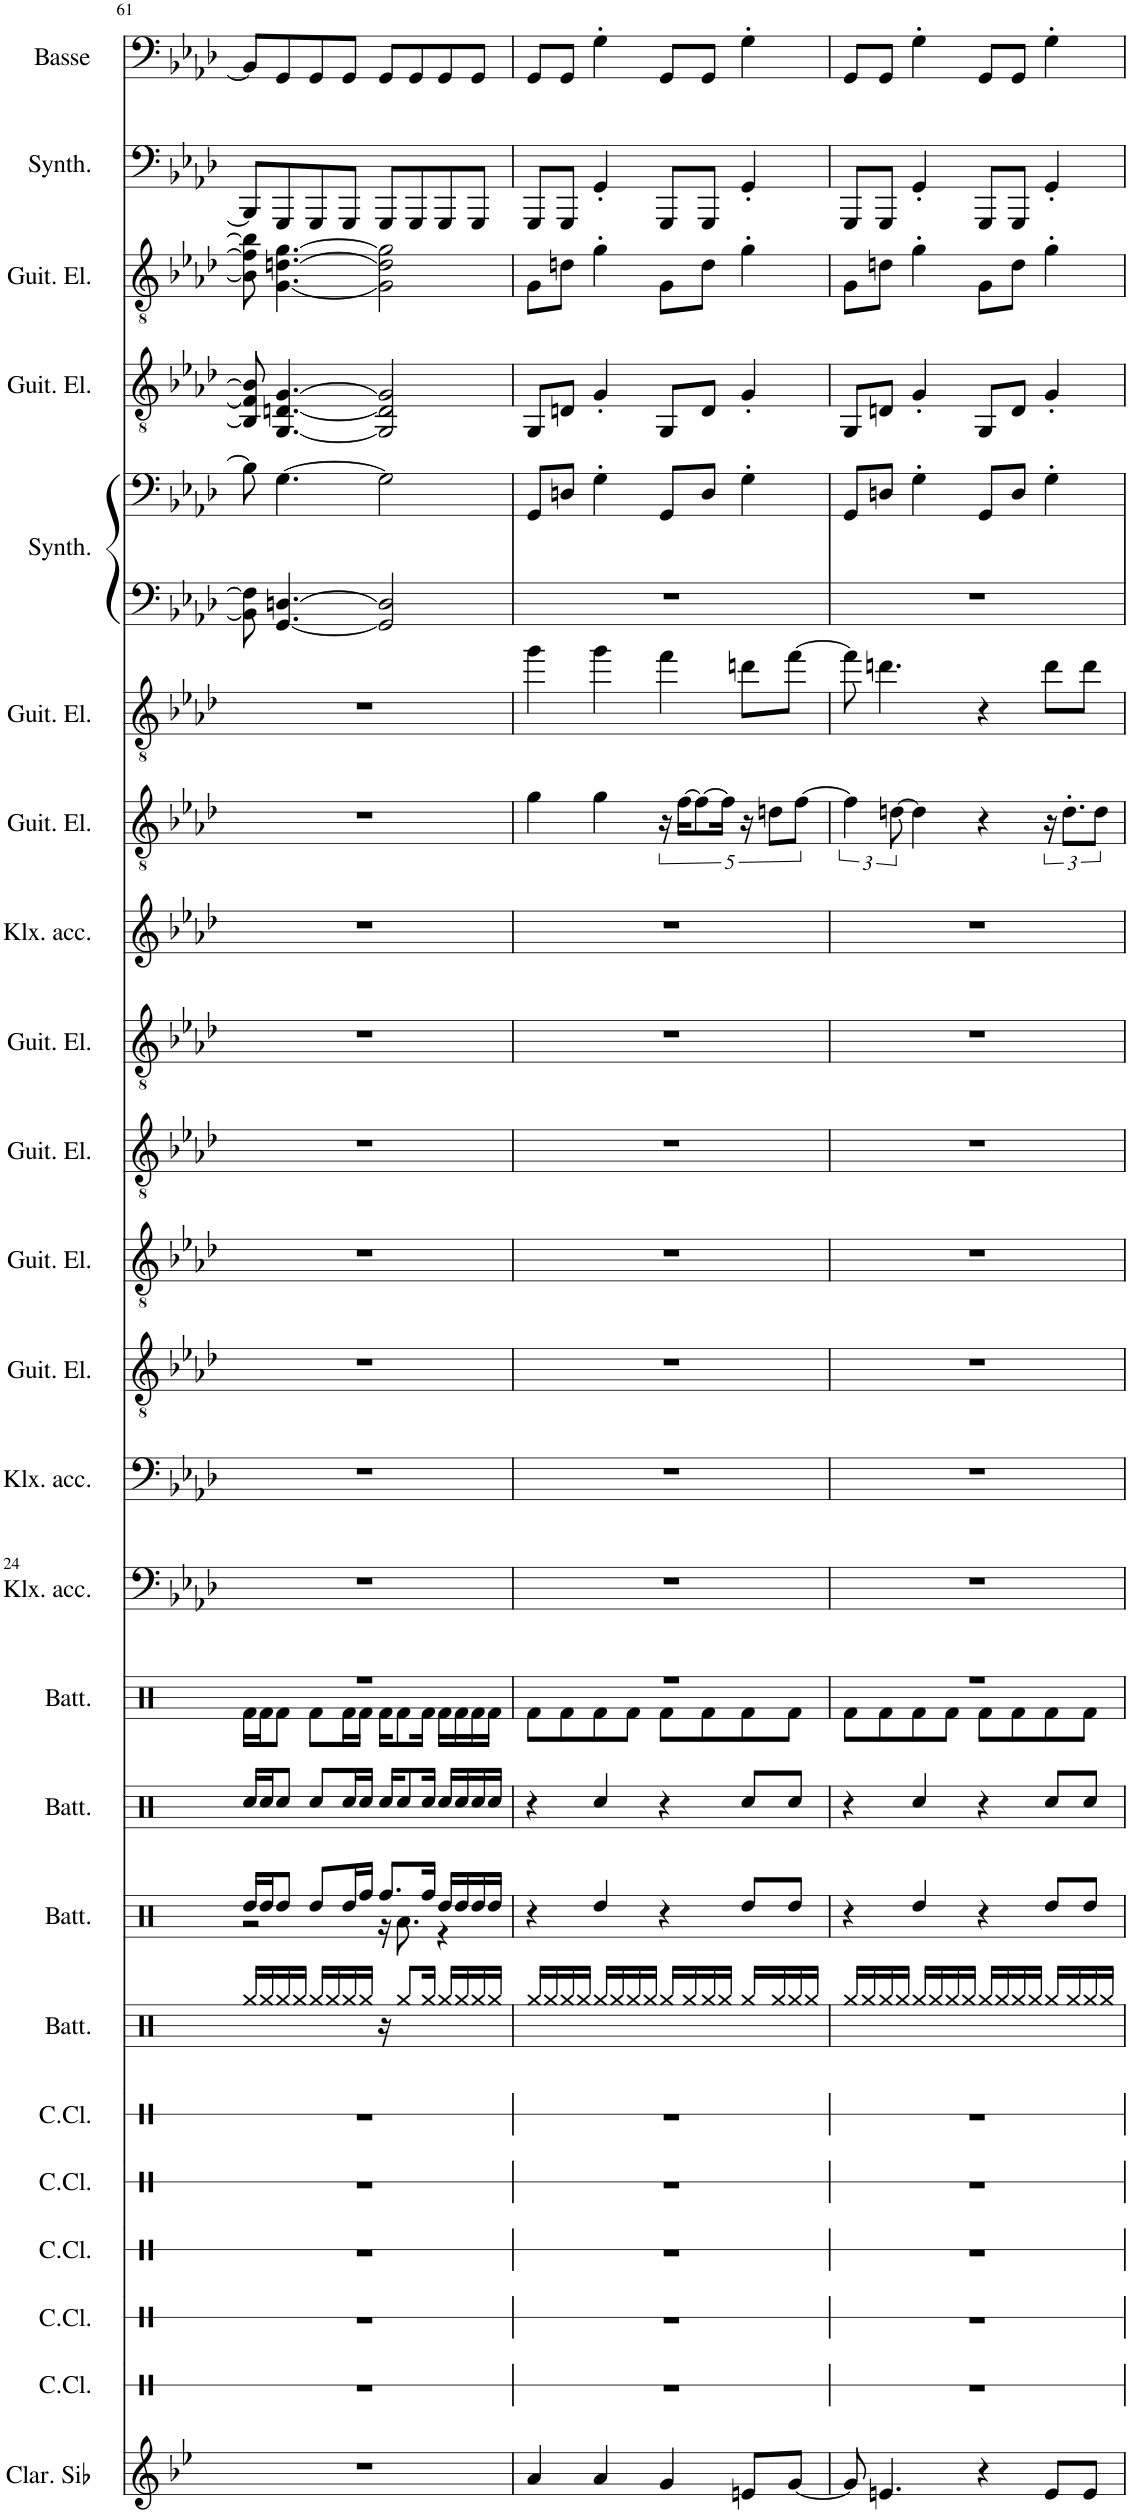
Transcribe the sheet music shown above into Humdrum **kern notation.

**kern	**kern	**kern	**kern	**kern	**kern	**kern	**kern	**kern	**kern	**kern	**kern	**kern	**kern	**kern	**kern	**kern	**kern	**kern	**kern	**kern	**kern	**kern	**kern	**kern
*part24	*part23	*part22	*part21	*part20	*part19	*part18	*part17	*part16	*part15	*part14	*part13	*part12	*part11	*part10	*part9	*part8	*part7	*part6	*part5	*part5	*part4	*part3	*part2	*part1
*staff25	*staff24	*staff23	*staff22	*staff21	*staff20	*staff19	*staff18	*staff17	*staff16	*staff15	*staff14	*staff13	*staff12	*staff11	*staff10	*staff9	*staff8	*staff7	*staff6	*staff5	*staff4	*staff3	*staff2	*staff1
*I"Clarinette en Sib	*I"Caisse claire	*I"Caisse claire	*I"Caisse claire	*I"Caisse claire	*I"Caisse claire	*I"Batterie	*I"Batterie	*I"Batterie	*I"Batterie	*I"Klaxon accordés.	*I"Klaxon accordés.	*I"Guitare électrique	*I"Guitare électrique	*I"Guitare électrique	*I"Guitare électrique	*I"Klaxon accordés.	*I"Guitare électrique	*I"Guitare électrique	*I"Synthétiseur de triangles	*	*I"Guitare électrique	*I"Guitare électrique	*I"Synthétiseur d'effets	*I"Basse acoustique
*I'Clar. Sib	*I'C.Cl.	*I'C.Cl.	*I'C.Cl.	*I'C.Cl.	*I'C.Cl.	*I'Batt.	*I'Batt.	*I'Batt.	*I'Batt.	*I'Klx. acc.	*I'Klx. acc.	*I'Guit. El.	*I'Guit. El.	*I'Guit. El.	*I'Guit. El.	*I'Klx. acc.	*I'Guit. El.	*I'Guit. El.	*I'Synth.	*	*I'Guit. El.	*I'Guit. El.	*I'Synth.	*I'Basse
!!LO:PB:g=z
*clefG2	*clefX	*clefX	*clefX	*clefX	*clefX	*clefX	*clefX	*clefX	*clefX	*clefF4	*clefF4	*clefGv2	*clefGv2	*clefGv2	*clefGv2	*clefG2	*clefGv2	*clefGv2	*clefF4	*clefF4	*clefGv2	*clefGv2	*clefF4	*clefF4
*Trd1c2	*	*	*	*	*	*	*	*	*	*	*	*	*	*	*	*	*	*	*	*	*	*	*	*Trd7c12
*k[b-e-]	*k[b-e-a-d-]	*k[b-e-a-d-]	*k[b-e-a-d-]	*k[b-e-a-d-]	*k[b-e-a-d-]	*k[]	*k[]	*k[]	*k[]	*k[b-e-a-d-]	*k[b-e-a-d-]	*k[b-e-a-d-]	*k[b-e-a-d-]	*k[b-e-a-d-]	*k[b-e-a-d-]	*k[b-e-a-d-]	*k[b-e-a-d-]	*k[b-e-a-d-]	*k[b-e-a-d-]	*k[b-e-a-d-]	*k[b-e-a-d-]	*k[b-e-a-d-]	*k[b-e-a-d-]	*k[b-e-a-d-]
*M4/4	*M4/4	*M4/4	*M4/4	*M4/4	*M4/4	*M4/4	*M4/4	*M4/4	*M4/4	*M4/4	*M4/4	*M4/4	*M4/4	*M4/4	*M4/4	*M4/4	*M4/4	*M4/4	*M4/4	*M4/4	*M4/4	*M4/4	*M4/4	*M4/4
=61	=61	=61	=61	=61	=61	=61	=61	=61	=61	=61	=61	=61	=61	=61	=61	=61	=61	=61	=61	=61	=61	=61	=61	=61
*	*	*	*	*	*	*	*^	*	*^	*	*	*	*	*	*	*	*	*	*	*	*	*	*	*
1r	1r	1r	1r	1r	1r	16Rgg/LL	16Rdd/LL	2r	16Rcc/LL	1r	16Rf\LL	1r	1r	1r	1r	1r	1r	1r	1r	1r	8BB-\] 8F\]	8B-\]	8BB-/] 8F/] 8B-/]	8B-\] 8f\] 8b-\]	8BBB-/L]	8BB-/L]
.	.	.	.	.	.	16Rgg/	16Rdd/J	.	16Rcc/J	.	16Rf\J	.	.	.	.	.	.	.	.	.	.	.	.	.	.	.
.	.	.	.	.	.	16Rgg/	8Rdd/J	.	8Rcc/J	.	8Rf\J	.	.	.	.	.	.	.	.	.	[4.GG/ [4.Dn/	[4.G\	[4.GG/ [4.Dn/ [4.G/	[4.G\ [4.dn\ [4.g\	8GGG/	8GG/
.	.	.	.	.	.	16Rgg/JJ	.	.	.	.	.	.	.	.	.	.	.	.	.	.	.	.	.	.	.	.
.	.	.	.	.	.	16Rgg/LL	8Rdd/L	.	8Rcc/L	.	8Rf\L	.	.	.	.	.	.	.	.	.	.	.	.	.	8GGG/	8GG/
.	.	.	.	.	.	16Rgg/	.	.	.	.	.	.	.	.	.	.	.	.	.	.	.	.	.	.	.	.
.	.	.	.	.	.	16Rgg/	16Rdd/L	.	16Rcc/L	.	16Rf\L	.	.	.	.	.	.	.	.	.	.	.	.	.	8GGG/J	8GG/J
.	.	.	.	.	.	16Rgg/JJ	16Rff/JJ	.	16Rcc/JJ	.	16Rf\JJ	.	.	.	.	.	.	.	.	.	.	.	.	.	.	.
.	.	.	.	.	.	16r	8.Rff/L	16r	16Rcc/KL	.	16Rf\KL	.	.	.	.	.	.	.	.	.	2GG/] 2D/]	2G\]	2GG/] 2D/] 2G/]	2G\] 2d\] 2g\]	8GGG/L	8GG/L
.	.	.	.	.	.	8Rgg/L	.	8.Ra\	8Rcc/	.	8Rf\	.	.	.	.	.	.	.	.	.	.	.	.	.	.	.
.	.	.	.	.	.	.	.	.	.	.	.	.	.	.	.	.	.	.	.	.	.	.	.	.	8GGG/	8GG/
.	.	.	.	.	.	16Rgg/Jk	16Rff/Jk	.	16Rcc/Jk	.	16Rf\Jk	.	.	.	.	.	.	.	.	.	.	.	.	.	.	.
.	.	.	.	.	.	16Rgg/LL	16Rdd/LL	4r	16Rcc/LL	.	16Rf\LL	.	.	.	.	.	.	.	.	.	.	.	.	.	8GGG/	8GG/
.	.	.	.	.	.	16Rgg/	16Rdd/	.	16Rcc/	.	16Rf\	.	.	.	.	.	.	.	.	.	.	.	.	.	.	.
.	.	.	.	.	.	16Rgg/	16Rdd/	.	16Rcc/	.	16Rf\	.	.	.	.	.	.	.	.	.	.	.	.	.	8GGG/J	8GG/J
.	.	.	.	.	.	16Rgg/JJ	16Rdd/JJ	.	16Rcc/JJ	.	16Rf\JJ	.	.	.	.	.	.	.	.	.	.	.	.	.	.	.
*	*	*	*	*	*	*	*v	*v	*	*	*	*	*	*	*	*	*	*	*	*	*	*	*	*	*	*
=62	=62	=62	=62	=62	=62	=62	=62	=62	=62	=62	=62	=62	=62	=62	=62	=62	=62	=62	=62	=62	=62	=62	=62	=62	=62
4a/	1r	1r	1r	1r	1r	16Rgg/LL	4r	4r	1r	8Rf\L	1r	1r	1r	1r	1r	1r	1r	4g\	4gg\	1r	8GG/L	8GG/L	8G\L	8GGG/L	8GG/L
.	.	.	.	.	.	16Rgg/	.	.	.	.	.	.	.	.	.	.	.	.	.	.	.	.	.	.	.
.	.	.	.	.	.	16Rgg/	.	.	.	8Rf\	.	.	.	.	.	.	.	.	.	.	8Dn/J	8Dn/J	8dn\J	8GGG/J	8GG/J
.	.	.	.	.	.	16Rgg/JJ	.	.	.	.	.	.	.	.	.	.	.	.	.	.	.	.	.	.	.
4a/	.	.	.	.	.	16Rgg/LL	4Rdd/	4Rcc/	.	8Rf\	.	.	.	.	.	.	.	4g\	4gg\	.	4G'\	4G'/	4g'\	4GG'/	4G'\
.	.	.	.	.	.	16Rgg/	.	.	.	.	.	.	.	.	.	.	.	.	.	.	.	.	.	.	.
.	.	.	.	.	.	16Rgg/	.	.	.	8Rf\J	.	.	.	.	.	.	.	.	.	.	.	.	.	.	.
.	.	.	.	.	.	16Rgg/JJ	.	.	.	.	.	.	.	.	.	.	.	.	.	.	.	.	.	.	.
4g/	.	.	.	.	.	16Rgg/LL	4r	4r	.	8Rf\L	.	.	.	.	.	.	.	20r	4ff\	.	8GG/L	8GG/L	8G\L	8GGG/L	8GG/L
.	.	.	.	.	.	.	.	.	.	.	.	.	.	.	.	.	.	[20f\KL	.	.	.	.	.	.	.
.	.	.	.	.	.	16Rgg/	.	.	.	.	.	.	.	.	.	.	.	.	.	.	.	.	.	.	.
.	.	.	.	.	.	.	.	.	.	.	.	.	.	.	.	.	.	10f\_	.	.	.	.	.	.	.
.	.	.	.	.	.	16Rgg/	.	.	.	8Rf\	.	.	.	.	.	.	.	.	.	.	8D/J	8D/J	8d\J	8GGG/J	8GG/J
.	.	.	.	.	.	16Rgg/JJ	.	.	.	.	.	.	.	.	.	.	.	.	.	.	.	.	.	.	.
.	.	.	.	.	.	.	.	.	.	.	.	.	.	.	.	.	.	20f\Jk]	.	.	.	.	.	.	.
8en/L	.	.	.	.	.	16Rgg/LL	8Rdd/L	8Rcc/L	.	8Rf\	.	.	.	.	.	.	.	20r	8ddn\L	.	4G'\	4G'/	4g'\	4GG'/	4G'\
.	.	.	.	.	.	.	.	.	.	.	.	.	.	.	.	.	.	10dn\L	.	.	.	.	.	.	.
.	.	.	.	.	.	16Rgg/	.	.	.	.	.	.	.	.	.	.	.	.	.	.	.	.	.	.	.
[8g/J	.	.	.	.	.	16Rgg/	8Rdd/J	8Rcc/J	.	8Rf\J	.	.	.	.	.	.	.	.	[8ff\J	.	.	.	.	.	.
.	.	.	.	.	.	.	.	.	.	.	.	.	.	.	.	.	.	[10f\J	.	.	.	.	.	.	.
.	.	.	.	.	.	16Rgg/JJ	.	.	.	.	.	.	.	.	.	.	.	.	.	.	.	.	.	.	.
=63	=63	=63	=63	=63	=63	=63	=63	=63	=63	=63	=63	=63	=63	=63	=63	=63	=63	=63	=63	=63	=63	=63	=63	=63	=63
8g/]	1r	1r	1r	1r	1r	16Rgg/LL	4r	4r	1r	8Rf\L	1r	1r	1r	1r	1r	1r	1r	6f\]	8ff\]	1r	8GG/L	8GG/L	8G\L	8GGG/L	8GG/L
.	.	.	.	.	.	16Rgg/	.	.	.	.	.	.	.	.	.	.	.	.	.	.	.	.	.	.	.
4.en/	.	.	.	.	.	16Rgg/	.	.	.	8Rf\	.	.	.	.	.	.	.	.	4.ddn\	.	8Dn/J	8Dn/J	8dn\J	8GGG/J	8GG/J
.	.	.	.	.	.	.	.	.	.	.	.	.	.	.	.	.	.	[12dn\	.	.	.	.	.	.	.
.	.	.	.	.	.	16Rgg/JJ	.	.	.	.	.	.	.	.	.	.	.	.	.	.	.	.	.	.	.
.	.	.	.	.	.	16Rgg/LL	4Rdd/	4Rcc/	.	8Rf\	.	.	.	.	.	.	.	4d\]	.	.	4G'\	4G'/	4g'\	4GG'/	4G'\
.	.	.	.	.	.	16Rgg/	.	.	.	.	.	.	.	.	.	.	.	.	.	.	.	.	.	.	.
.	.	.	.	.	.	16Rgg/	.	.	.	8Rf\J	.	.	.	.	.	.	.	.	.	.	.	.	.	.	.
.	.	.	.	.	.	16Rgg/JJ	.	.	.	.	.	.	.	.	.	.	.	.	.	.	.	.	.	.	.
4r	.	.	.	.	.	16Rgg/LL	4r	4r	.	8Rf\L	.	.	.	.	.	.	.	4r	4r	.	8GG/L	8GG/L	8G\L	8GGG/L	8GG/L
.	.	.	.	.	.	16Rgg/	.	.	.	.	.	.	.	.	.	.	.	.	.	.	.	.	.	.	.
.	.	.	.	.	.	16Rgg/	.	.	.	8Rf\	.	.	.	.	.	.	.	.	.	.	8D/J	8D/J	8d\J	8GGG/J	8GG/J
.	.	.	.	.	.	16Rgg/JJ	.	.	.	.	.	.	.	.	.	.	.	.	.	.	.	.	.	.	.
8e/L	.	.	.	.	.	16Rgg/LL	8Rdd/L	8Rcc/L	.	8Rf\	.	.	.	.	.	.	.	24r	8dd\L	.	4G'\	4G'/	4g'\	4GG'/	4G'\
.	.	.	.	.	.	.	.	.	.	.	.	.	.	.	.	.	.	12.d'\L	.	.	.	.	.	.	.
.	.	.	.	.	.	16Rgg/	.	.	.	.	.	.	.	.	.	.	.	.	.	.	.	.	.	.	.
8e/J	.	.	.	.	.	16Rgg/	8Rdd/J	8Rcc/J	.	8Rf\J	.	.	.	.	.	.	.	.	8dd\J	.	.	.	.	.	.
.	.	.	.	.	.	.	.	.	.	.	.	.	.	.	.	.	.	12d\J	.	.	.	.	.	.	.
.	.	.	.	.	.	16Rgg/JJ	.	.	.	.	.	.	.	.	.	.	.	.	.	.	.	.	.	.	.
*	*	*	*	*	*	*	*	*	*v	*v	*	*	*	*	*	*	*	*	*	*	*	*	*	*	*
=	=	=	=	=	=	=	=	=	=	=	=	=	=	=	=	=	=	=	=	=	=	=	=	=
*-	*-	*-	*-	*-	*-	*-	*-	*-	*-	*-	*-	*-	*-	*-	*-	*-	*-	*-	*-	*-	*-	*-	*-	*-
